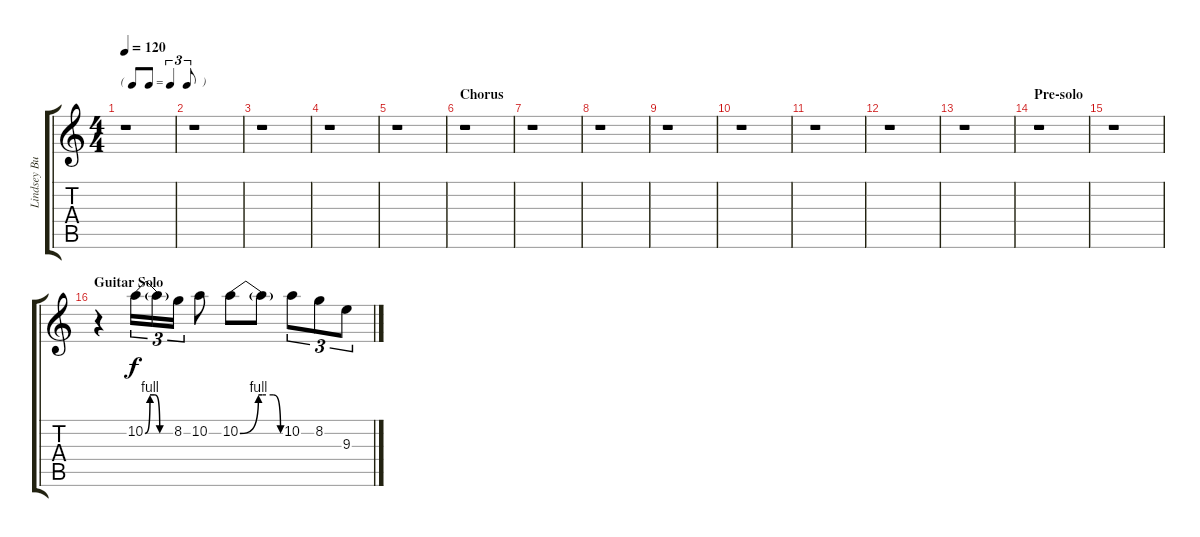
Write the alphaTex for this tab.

\track ("Lindsey Buckingham - Lead Guitar" "Lindsey Bu") {instrument distortionguitar}
\staff {score tabs}
\tuning (E4 B3 G3 D3 A2 E2) {hide}
\ts (4 4)
\tf triplet8th
\tempo 120
\clef g2
\ks c
r.1{dy f} |
r.1 |
r.1 |
r.1 |
r.1 |
\section ("" "Chorus")
r.1 |
r.1 |
r.1 |
r.1 |
r.1 |
r.1 |
r.1 |
r.1 |
\section ("" "Pre-solo")
r.1 |
r.1 |
\section ("" "Guitar Solo")
r.4 10.2{be (custom 0 0 10 4 20 4 30 0 60 0)}.16{tu (3 2)} 10.2{t}.16{tu (3 2)} 8.2.16{tu (3 2)} 10.2.8 10.2{be (custom 0 0 25 4 30 4 45 4 55 0 60 0)}.8 10.2{t}.8 10.2.8{tu (3 2)} 8.2.8{tu (3 2)} 9.3.8{tu (3 2)}
